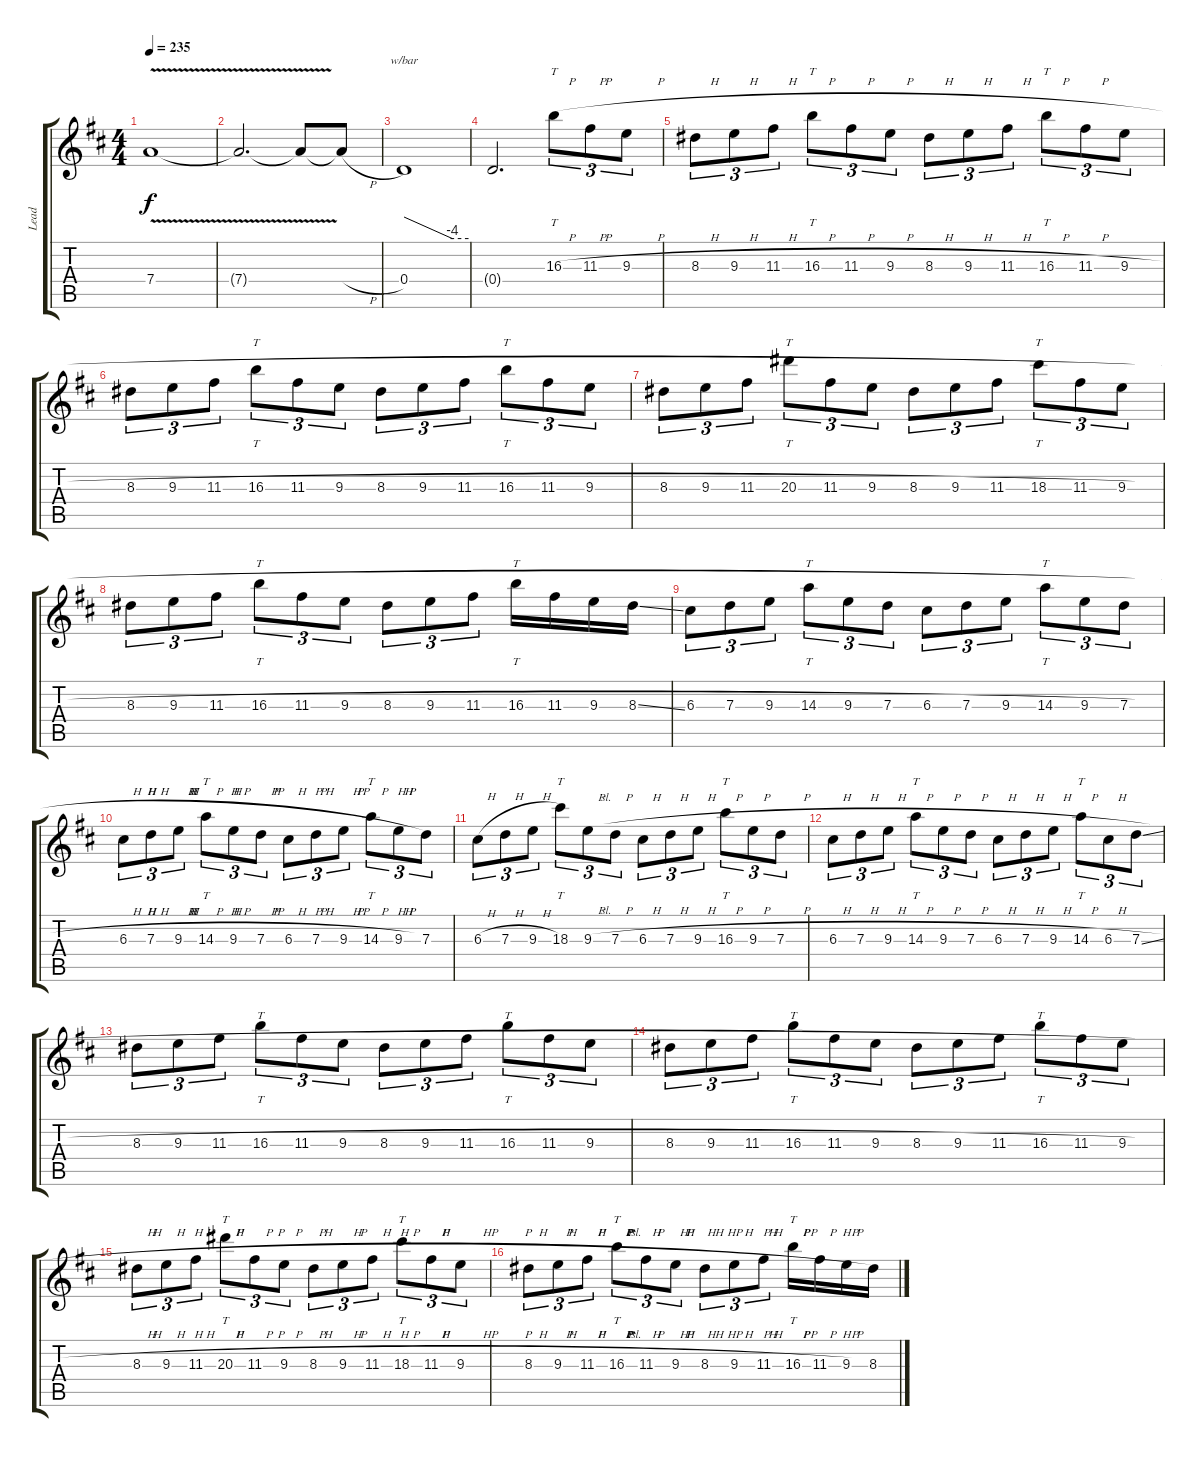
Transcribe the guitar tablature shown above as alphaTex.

\track ("Lead" "Lead") {instrument acousticguitarsteel}
\staff {score tabs}
\tuning (E4 B3 G3 D3 A2 E2) {hide}
\ts (4 4)
\tempo 235
\clef g2
\ks d
7.4{v t}.1{dy f} |
7.4{v t}.2{d} 7.4{t}.8 7.4{h t}.8 |
0.4.1{tbe (custom default 0 0 45 -16 60 -16)} |
0.4{t}.2{d} 16.3{h}.8{tt tu (3 2)} 11.3{h}.8{tu (3 2)} 9.3{h}.8{tu (3 2)} |
8.3{h}.8{tu (3 2)} 9.3{h}.8{tu (3 2)} 11.3{h}.8{tu (3 2)} 16.3{h}.8{tt tu (3 2)} 11.3{h}.8{tu (3 2)} 9.3{h}.8{tu (3 2)} 8.3{h}.8{tu (3 2)} 9.3{h}.8{tu (3 2)} 11.3{h}.8{tu (3 2)} 16.3{h}.8{tt tu (3 2)} 11.3{h}.8{tu (3 2)} 9.3{h}.8{tu (3 2)} |
8.3{h}.8{tu (3 2)} 9.3{h}.8{tu (3 2)} 11.3{h}.8{tu (3 2)} 16.3{h}.8{tt tu (3 2)} 11.3{h}.8{tu (3 2)} 9.3{h}.8{tu (3 2)} 8.3{h}.8{tu (3 2)} 9.3{h}.8{tu (3 2)} 11.3{h}.8{tu (3 2)} 16.3{h}.8{tt tu (3 2)} 11.3{h}.8{tu (3 2)} 9.3{h}.8{tu (3 2)} |
8.3{h}.8{tu (3 2)} 9.3{h}.8{tu (3 2)} 11.3{h}.8{tu (3 2)} 20.3{h}.8{tt tu (3 2)} 11.3{h}.8{tu (3 2)} 9.3{h}.8{tu (3 2)} 8.3{h}.8{tu (3 2)} 9.3{h}.8{tu (3 2)} 11.3{h}.8{tu (3 2)} 18.3{h}.8{tt tu (3 2)} 11.3{h}.8{tu (3 2)} 9.3{h}.8{tu (3 2)} |
8.3{h}.8{tu (3 2)} 9.3{h}.8{tu (3 2)} 11.3{h}.8{tu (3 2)} 16.3{h}.8{tt tu (3 2)} 11.3{h}.8{tu (3 2)} 9.3{h}.8{tu (3 2)} 8.3{h}.8{tu (3 2)} 9.3{h}.8{tu (3 2)} 11.3{h}.8{tu (3 2)} 16.3{h}.16{tt} 11.3{h}.16 9.3{h}.16 8.3{sl}.16 |
6.3{h}.8{tu (3 2)} 7.3{h}.8{tu (3 2)} 9.3{h}.8{tu (3 2)} 14.3{h}.8{tt tu (3 2)} 9.3{h}.8{tu (3 2)} 7.3{h}.8{tu (3 2)} 6.3{h}.8{tu (3 2)} 7.3{h}.8{tu (3 2)} 9.3{h}.8{tu (3 2)} 14.3{h}.8{tt tu (3 2)} 9.3{h}.8{tu (3 2)} 7.3{h}.8{tu (3 2)} |
6.3{h}.8{tu (3 2)} 7.3{h}.8{tu (3 2)} 9.3{h}.8{tu (3 2)} 14.3{h}.8{tt tu (3 2)} 9.3{h}.8{tu (3 2)} 7.3{h}.8{tu (3 2)} 6.3{h}.8{tu (3 2)} 7.3{h}.8{tu (3 2)} 9.3{h}.8{tu (3 2)} 14.3{h}.8{tt tu (3 2)} 9.3{h}.8{tu (3 2)} 7.3.8{tu (3 2)} |
6.3{h}.8{tu (3 2)} 7.3{h}.8{tu (3 2)} 9.3{h}.8{tu (3 2)} 18.3.8{tt tu (3 2)} 9.3{h}.8{tu (3 2)} 7.3{h}.8{tu (3 2)} 6.3{h}.8{tu (3 2)} 7.3{h}.8{tu (3 2)} 9.3{h}.8{tu (3 2)} 16.3{h}.8{tt tu (3 2)} 9.3{h}.8{tu (3 2)} 7.3{h}.8{tu (3 2)} |
6.3{h}.8{tu (3 2)} 7.3{h}.8{tu (3 2)} 9.3{h}.8{tu (3 2)} 14.3{h}.8{tt tu (3 2)} 9.3{h}.8{tu (3 2)} 7.3{h}.8{tu (3 2)} 6.3{h}.8{tu (3 2)} 7.3{h}.8{tu (3 2)} 9.3{h}.8{tu (3 2)} 14.3{h}.8{tt tu (3 2)} 6.3{h}.8{tu (3 2)} 7.3{sl}.8{tu (3 2)} |
8.3{h}.8{tu (3 2)} 9.3{h}.8{tu (3 2)} 11.3{h}.8{tu (3 2)} 16.3{h}.8{tt tu (3 2)} 11.3{h}.8{tu (3 2)} 9.3{h}.8{tu (3 2)} 8.3{h}.8{tu (3 2)} 9.3{h}.8{tu (3 2)} 11.3{h}.8{tu (3 2)} 16.3{h}.8{tt tu (3 2)} 11.3{h}.8{tu (3 2)} 9.3{h}.8{tu (3 2)} |
8.3{h}.8{tu (3 2)} 9.3{h}.8{tu (3 2)} 11.3{h}.8{tu (3 2)} 16.3{h}.8{tt tu (3 2)} 11.3{h}.8{tu (3 2)} 9.3{h}.8{tu (3 2)} 8.3{h}.8{tu (3 2)} 9.3{h}.8{tu (3 2)} 11.3{h}.8{tu (3 2)} 16.3{h}.8{tt tu (3 2)} 11.3{h}.8{tu (3 2)} 9.3{h}.8{tu (3 2)} |
8.3{h}.8{tu (3 2)} 9.3{h}.8{tu (3 2)} 11.3{h}.8{tu (3 2)} 20.3{h}.8{tt tu (3 2)} 11.3{h}.8{tu (3 2)} 9.3{h}.8{tu (3 2)} 8.3{h}.8{tu (3 2)} 9.3{h}.8{tu (3 2)} 11.3{h}.8{tu (3 2)} 18.3{h}.8{tt tu (3 2)} 11.3{h}.8{tu (3 2)} 9.3{h}.8{tu (3 2)} |
8.3{h}.8{tu (3 2)} 9.3{h}.8{tu (3 2)} 11.3{h}.8{tu (3 2)} 16.3{h}.8{tt tu (3 2)} 11.3{h}.8{tu (3 2)} 9.3{h}.8{tu (3 2)} 8.3{h}.8{tu (3 2)} 9.3{h}.8{tu (3 2)} 11.3{h}.8{tu (3 2)} 16.3{h}.16{tt} 11.3{h}.16 9.3{h}.16 8.3{sl}.16
